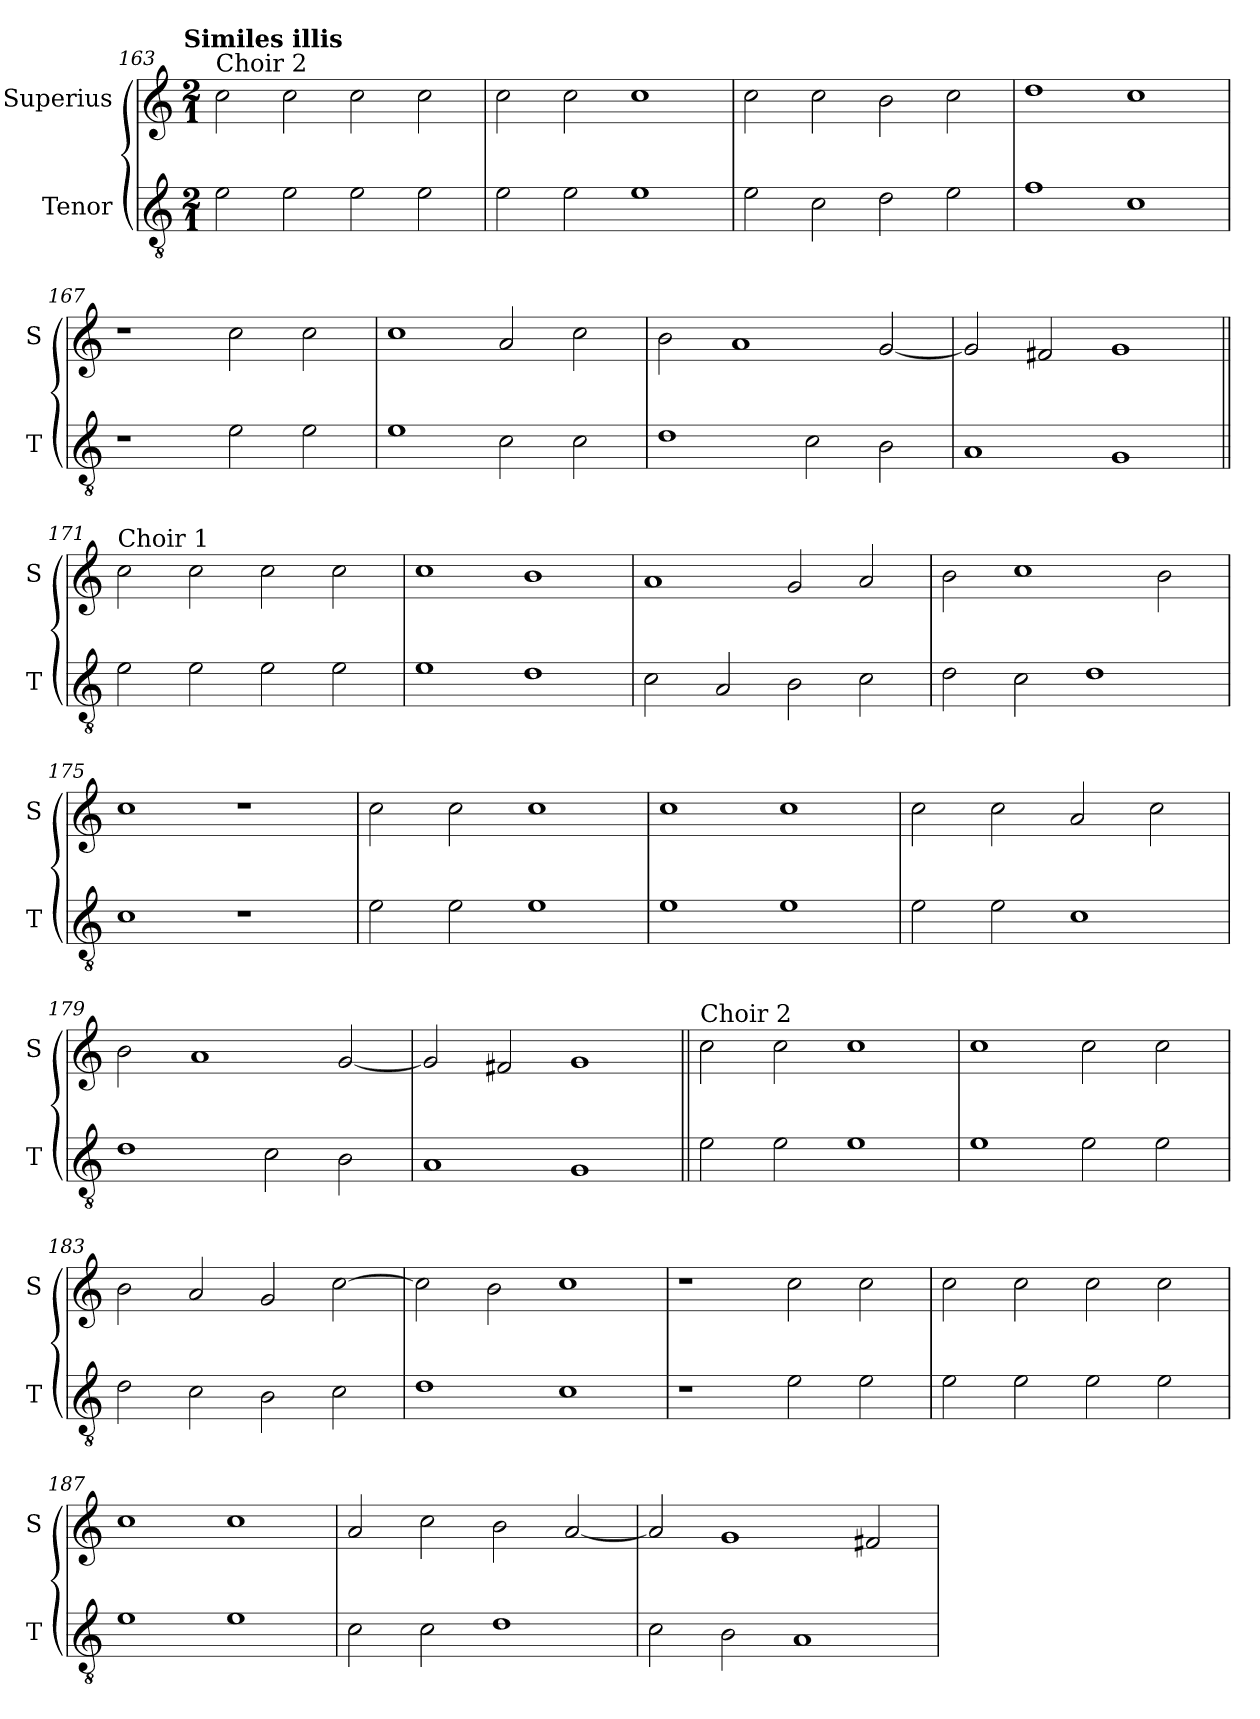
**kern	**kern
*part2	*part1
*staff2	*staff1
*I"Tenor	*I"Superius
*I'T	*I'S
*clefGv2	*clefG2
*k[]	*k[]
!!LO:TX:omd:t=Similes illis
*M2/1	*M2/1
=163	=163
!	!LO:TX:a:t=Choir 2
2e\	2cc\
2e\	2cc\
2e\	2cc\
2e\	2cc\
=164	=164
2e\	2cc\
2e\	2cc\
1e	1cc
=165	=165
2e\	2cc\
2c\	2cc\
2d\	2b\
2e\	2cc\
=166	=166
1f	1dd
1c	1cc
=167	=167
1r	1r
2e\	2cc\
2e\	2cc\
=168	=168
1e	1cc
2c\	2a/
2c\	2cc\
=169	=169
1d	2b\
.	1a
2c\	.
2B\	[2g/
=170	=170
1A	2g/]
.	2f#X/
1G	1g
=171||	=171||
!	!LO:TX:a:t=Choir 1
2e\	2cc\
2e\	2cc\
2e\	2cc\
2e\	2cc\
=172	=172
1e	1cc
1d	1b
=173	=173
2c\	1a
2A/	.
2B\	2g/
2c\	2a/
=174	=174
2d\	2b\
2c\	1cc
1d	.
.	2b\
=175	=175
1c	1cc
1r	1r
=176	=176
2e\	2cc\
2e\	2cc\
1e	1cc
=177	=177
1e	1cc
1e	1cc
=178	=178
2e\	2cc\
2e\	2cc\
1c	2a/
.	2cc\
=179	=179
1d	2b\
.	1a
2c\	.
2B\	[2g/
=180	=180
1A	2g/]
.	2f#X/
1G	1g
=181||	=181||
!	!LO:TX:a:t=Choir 2
2e\	2cc\
2e\	2cc\
1e	1cc
=182	=182
1e	1cc
2e\	2cc\
2e\	2cc\
=183	=183
2d\	2b\
2c\	2a/
2B\	2g/
2c\	[2cc\
=184	=184
1d	2cc\]
.	2b\
1c	1cc
=185	=185
1r	1r
2e\	2cc\
2e\	2cc\
=186	=186
2e\	2cc\
2e\	2cc\
2e\	2cc\
2e\	2cc\
=187	=187
1e	1cc
1e	1cc
=188	=188
2c\	2a/
2c\	2cc\
1d	2b\
.	[2a/
=189	=189
2c\	2a/]
2B\	1g
1A	.
.	2f#X/
=	=
*-	*-
